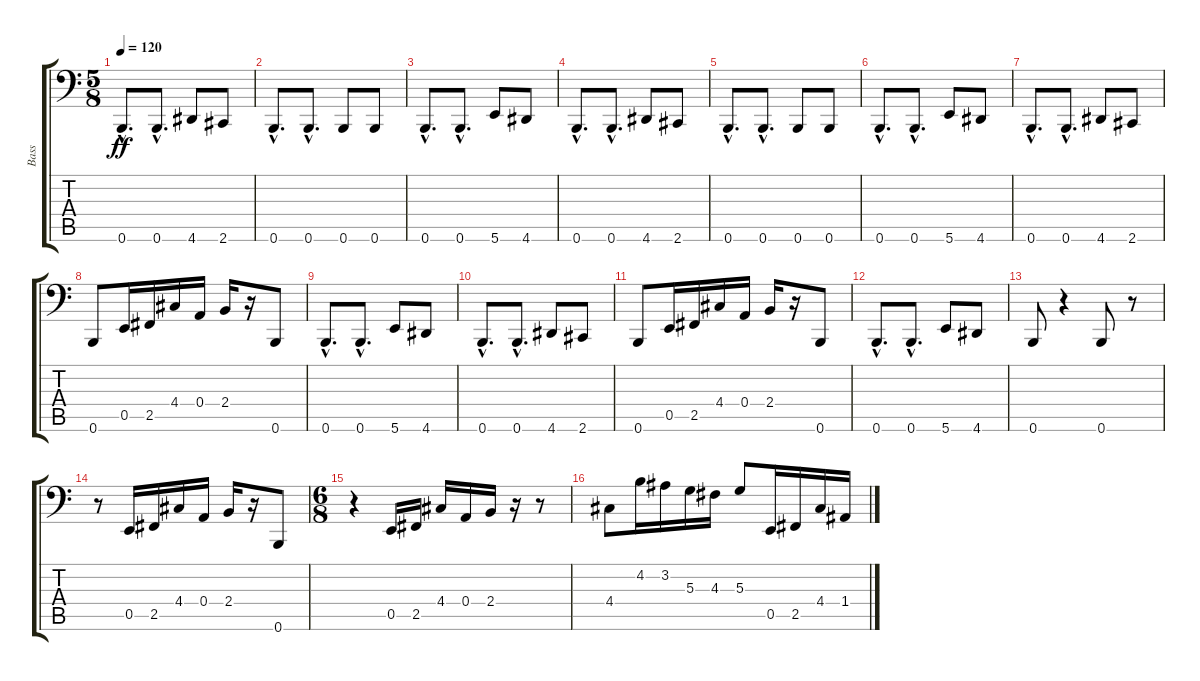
\track ("Bass" "Bass") {instrument electricbassfinger}
\staff {score tabs}
\tuning (C3 G2 D2 A1 E1 B0) {hide}
\ts (5 8)
\tempo 120
\clef f4
\ks c
0.6{hac}.8{d dy ff} 0.6{hac}.8{d} 4.6.8 2.6.8 |
0.6{hac}.8{d} 0.6{hac}.8{d} 0.6.8 0.6.8 |
0.6{hac}.8{d} 0.6{hac}.8{d} 5.6.8 4.6.8 |
0.6{hac}.8{d} 0.6{hac}.8{d} 4.6.8 2.6.8 |
0.6{hac}.8{d} 0.6{hac}.8{d} 0.6.8 0.6.8 |
0.6{hac}.8{d} 0.6{hac}.8{d} 5.6.8 4.6.8 |
0.6{hac}.8{d} 0.6{hac}.8{d} 4.6.8 2.6.8 |
0.6.8 0.5.16 2.5.16 4.4.16 0.4.16 2.4.16 r.16 0.6.8 |
0.6{hac}.8{d} 0.6{hac}.8{d} 5.6.8 4.6.8 |
0.6{hac}.8{d} 0.6{hac}.8{d} 4.6.8 2.6.8 |
0.6.8 0.5.16 2.5.16 4.4.16 0.4.16 2.4.16 r.16 0.6.8 |
0.6{hac}.8{d} 0.6{hac}.8{d} 5.6.8 4.6.8 |
0.6.8 r.4 0.6.8 r.8 |
r.8 0.5.16 2.5.16 4.4.16 0.4.16 2.4.16 r.16 0.6.8 |
\ts (6 8)
r.4 0.5.16 2.5.16 4.4.16 0.4.16 2.4.16 r.16 r.8 |
4.4.8 4.2.16 3.2.16 5.3.16 4.3.16 5.3.8 0.5.16 2.5.16 4.4.16 1.4.16
